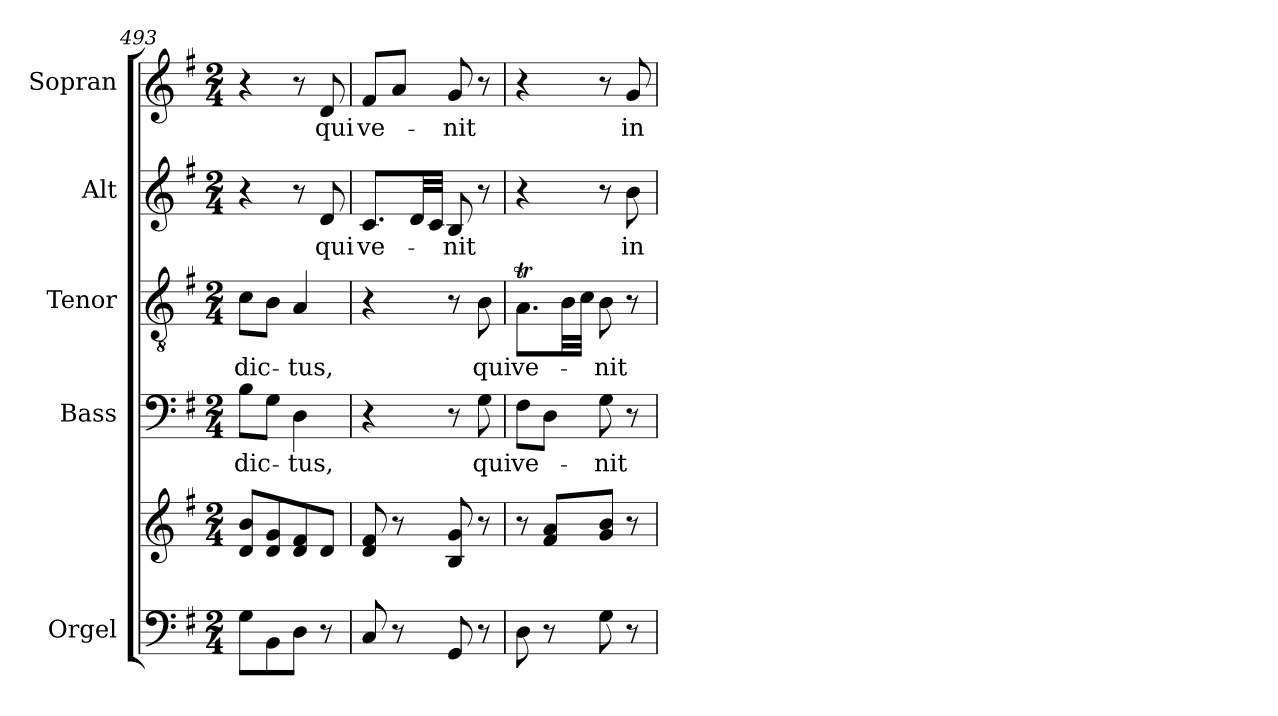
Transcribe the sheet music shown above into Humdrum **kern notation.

**kern	**kern	**kern	**text	**kern	**text	**kern	**text	**kern	**text
*part5	*part5	*part4	*part4	*part3	*part3	*part2	*part2	*part1	*part1
*staff6	*staff5	*staff4	*staff4	*staff3	*staff3	*staff2	*staff2	*staff1	*staff1
*I"Orgel	*	*I"Bass	*	*I"Tenor	*	*I"Alt	*	*I"Sopran	*
*I'Org.	*	*I'B.	*	*I'T.	*	*I'A.	*	*I'S.	*
!!LO:LB:g=z
*clefF4	*clefG2	*clefF4	*	*clefGv2	*	*clefG2	*	*clefG2	*
*k[f#]	*k[f#]	*k[f#]	*	*k[f#]	*	*k[f#]	*	*k[f#]	*
*G:	*G:	*G:	*	*G:	*	*G:	*	*G:	*
*M2/4	*M2/4	*M2/4	*	*M2/4	*	*M2/4	*	*M2/4	*
=493	=493	=493	=493	=493	=493	=493	=493	=493	=493
!	!	!	!LO:LY:b	!	!LO:LY:b	!	!	!	!
8G\L	8d/ 8b/L	8B\L	-dic-	8c\L	-dic-	4r	.	4r	.
8BB\	8d/ 8g/	8G\J	.	8B\J	.	.	.	.	.
!	!	!	!LO:LY:b	!	!LO:LY:b	!	!	!	!
8D\J	8d/ 8f#/	4D\	-tus,	4A/	-tus,	8r	.	8r	.
!	!	!	!	!	!	!	!LO:LY:b	!	!LO:LY:b
8r	8d/J	.	.	.	.	8d/	qui	8d/	qui
=494	=494	=494	=494	=494	=494	=494	=494	=494	=494
!	!	!	!	!	!	!	!LO:LY:b	!	!LO:LY:b
8C/	8d/ 8f#/	4r	.	4r	.	8.c/L	ve-	8f#/L	ve-
8r	8r	.	.	.	.	.	.	8a/J	.
.	.	.	.	.	.	32d/LL	.	.	.
.	.	.	.	.	.	32c/JJJ	.	.	.
!	!	!	!	!	!	!	!LO:LY:b	!	!LO:LY:b
8GG/	8B/ 8g/	8r	.	8r	.	8B/	-nit	8g/	-nit
!	!	!	!LO:LY:b	!	!LO:LY:b	!	!	!	!
8r	8r	8G\	qui	8B\	qui	8r	.	8r	.
=495	=495	=495	=495	=495	=495	=495	=495	=495	=495
!	!	!	!LO:LY:b	!	!LO:LY:b	!	!	!	!
8D\	8r	8F#\L	ve-	8.AT\L	ve-	4r	.	4r	.
8r	8f#/ 8a/L	8D\J	.	.	.	.	.	.	.
.	.	.	.	32B\LL	.	.	.	.	.
.	.	.	.	32c\JJJ	.	.	.	.	.
!	!	!	!LO:LY:b	!	!LO:LY:b	!	!	!	!
8G\	8g/ 8b/J	8G\	-nit	8B\	-nit	8r	.	8r	.
!	!	!	!	!	!	!	!LO:LY:b	!	!LO:LY:b
8r	8r	8r	.	8r	.	8b\	in	8g/	in
=	=	=	=	=	=	=	=	=	=
*-	*-	*-	*-	*-	*-	*-	*-	*-	*-
